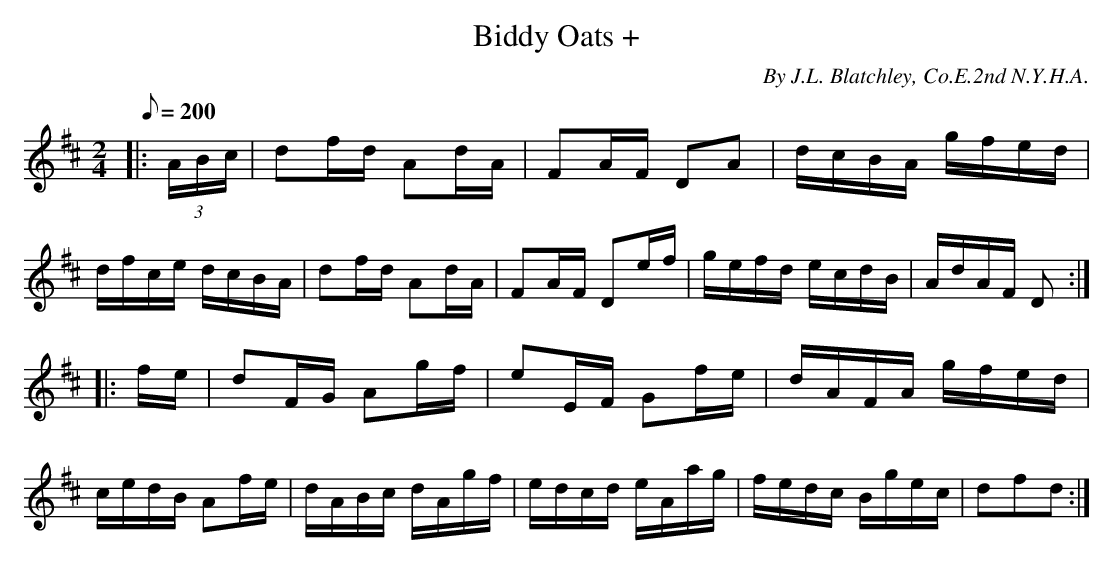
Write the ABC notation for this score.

X:1
T:Biddy Oats +
C:By J.L. Blatchley, Co.E.2nd N.Y.H.A.
M:2/4
L:1/8
Q:1/8=200
K:D
|: (3A/B/c/|df/d/ Ad/A/|FA/F/ DA|d/c/B/A/ g/f/e/d/|d/f/c/e/ d/c/B/A/|df/d/ Ad/A/|FA/F/ De/f/|g/e/f/d/ e/c/d/B/|A/d/A/F/ D :|
|: f/e/|dF/G/ Ag/f/|eE/F/ Gf/e/|d/A/F/A/ g/f/e/d/|c/e/d/B/ Af/e/|d/A/B/c/ d/A/g/f/|e/d/c/d/ e/A/a/g/|f/e/d/c/ B/g/e/c/|dfd :|
